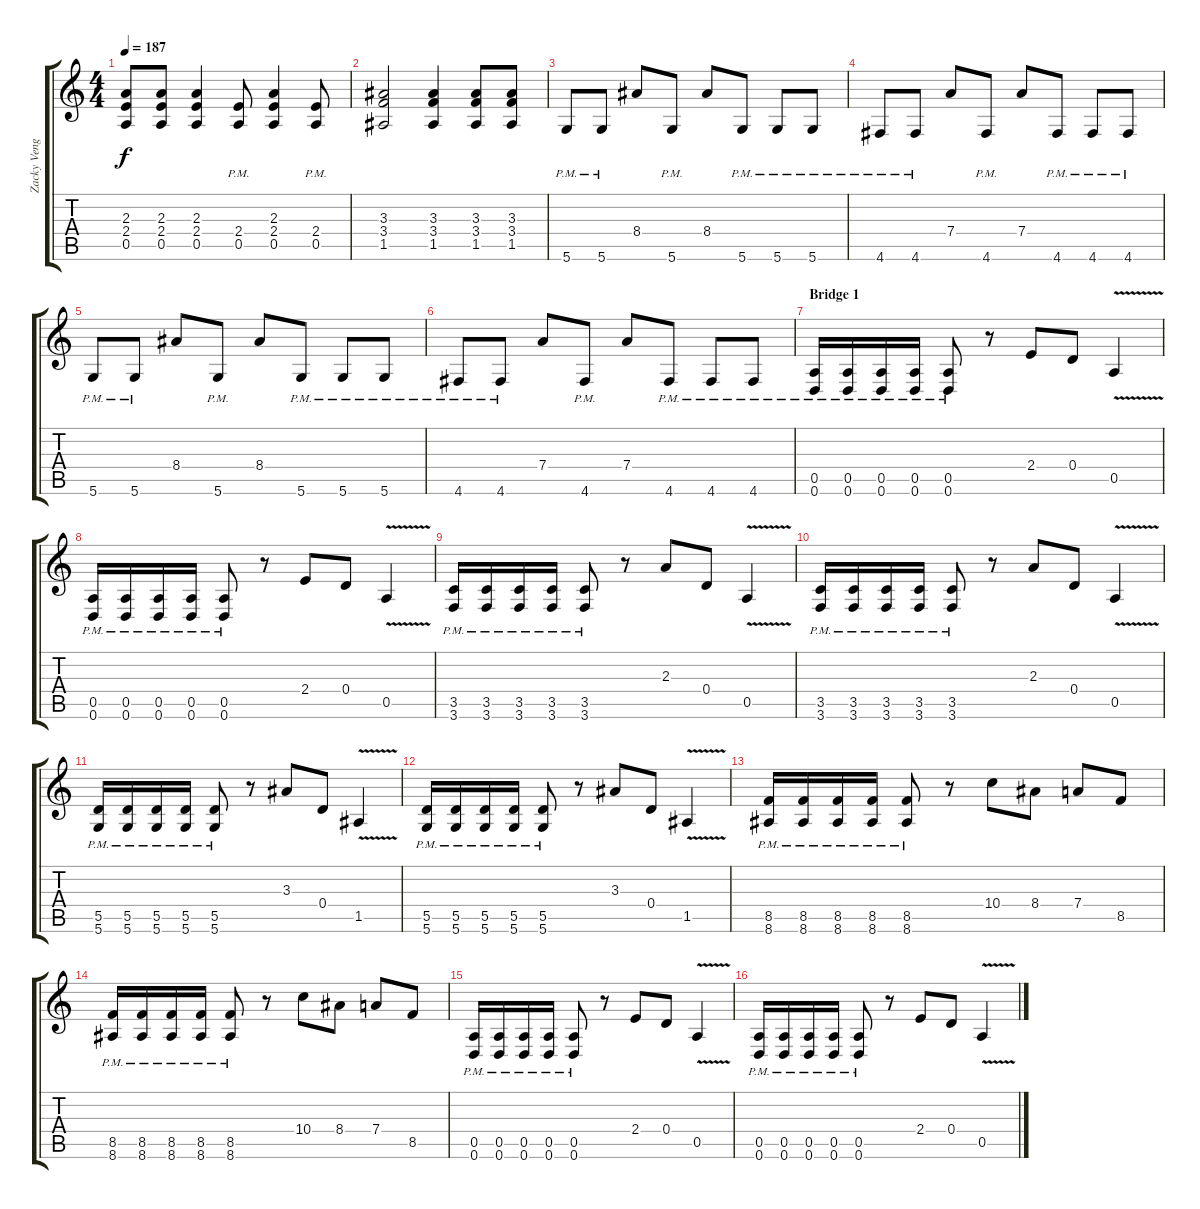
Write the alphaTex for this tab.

\track ("Zacky Vengeance (Dist. Rhythm)" "Zacky Veng") {instrument distortionguitar}
\staff {score tabs}
\tuning (E4 B3 G3 D3 A2 D2) {hide}
\ts (4 4)
\tempo 187
\clef g2
\ks c
(2.3 2.4 0.5).8{dy f} (2.3 2.4 0.5).8 (2.3 2.4 0.5).4 (2.4{pm} 0.5{pm}).8 (2.3 2.4 0.5).4 (2.4{pm} 0.5{pm}).8 |
(3.3 3.4 1.5).2 (3.3 3.4 1.5).4 (3.3 3.4 1.5).8 (3.3 3.4 1.5).8 |
5.6{pm}.8 5.6{pm}.8 8.4.8 5.6{pm}.8 8.4.8 5.6{pm}.8 5.6{pm}.8 5.6{pm}.8 |
4.6{pm}.8 4.6{pm}.8 7.4.8 4.6{pm}.8 7.4.8 4.6{pm}.8 4.6{pm}.8 4.6{pm}.8 |
5.6{pm}.8 5.6{pm}.8 8.4.8 5.6{pm}.8 8.4.8 5.6{pm}.8 5.6{pm}.8 5.6{pm}.8 |
4.6{pm}.8 4.6{pm}.8 7.4.8 4.6{pm}.8 7.4.8 4.6{pm}.8 4.6{pm}.8 4.6{pm}.8 |
\section ("" "Bridge 1")
(0.5{pm} 0.6{pm}).16 (0.5{pm} 0.6{pm}).16 (0.5{pm} 0.6{pm}).16 (0.5{pm} 0.6{pm}).16 (0.5{pm} 0.6{pm}).8 r.8 2.4.8 0.4.8 0.5{v}.4 |
(0.5{pm} 0.6{pm}).16 (0.5{pm} 0.6{pm}).16 (0.5{pm} 0.6{pm}).16 (0.5{pm} 0.6{pm}).16 (0.5{pm} 0.6{pm}).8 r.8 2.4.8 0.4.8 0.5{v}.4 |
(3.5{pm} 3.6{pm}).16 (3.5{pm} 3.6{pm}).16 (3.5{pm} 3.6{pm}).16 (3.5{pm} 3.6{pm}).16 (3.5{pm} 3.6{pm}).8 r.8 2.3.8 0.4.8 0.5{v}.4 |
(3.5{pm} 3.6{pm}).16 (3.5{pm} 3.6{pm}).16 (3.5{pm} 3.6{pm}).16 (3.5{pm} 3.6{pm}).16 (3.5{pm} 3.6{pm}).8 r.8 2.3.8 0.4.8 0.5{v}.4 |
(5.5{pm} 5.6{pm}).16 (5.5{pm} 5.6{pm}).16 (5.5{pm} 5.6{pm}).16 (5.5{pm} 5.6{pm}).16 (5.5{pm} 5.6{pm}).8 r.8 3.3.8 0.4.8 1.5{v}.4 |
(5.5{pm} 5.6{pm}).16 (5.5{pm} 5.6{pm}).16 (5.5{pm} 5.6{pm}).16 (5.5{pm} 5.6{pm}).16 (5.5{pm} 5.6{pm}).8 r.8 3.3.8 0.4.8 1.5{v}.4 |
(8.5{pm} 8.6{pm}).16 (8.5{pm} 8.6{pm}).16 (8.5{pm} 8.6{pm}).16 (8.5{pm} 8.6{pm}).16 (8.5{pm} 8.6{pm}).8 r.8 10.4.8 8.4.8 7.4.8 8.5.8 |
(8.5{pm} 8.6{pm}).16 (8.5{pm} 8.6{pm}).16 (8.5{pm} 8.6{pm}).16 (8.5{pm} 8.6{pm}).16 (8.5{pm} 8.6{pm}).8 r.8 10.4.8 8.4.8 7.4.8 8.5.8 |
(0.5{pm} 0.6{pm}).16 (0.5{pm} 0.6{pm}).16 (0.5{pm} 0.6{pm}).16 (0.5{pm} 0.6{pm}).16 (0.5{pm} 0.6{pm}).8 r.8 2.4.8 0.4.8 0.5{v}.4 |
(0.5{pm} 0.6{pm}).16 (0.5{pm} 0.6{pm}).16 (0.5{pm} 0.6{pm}).16 (0.5{pm} 0.6{pm}).16 (0.5{pm} 0.6{pm}).8 r.8 2.4.8 0.4.8 0.5{v}.4
